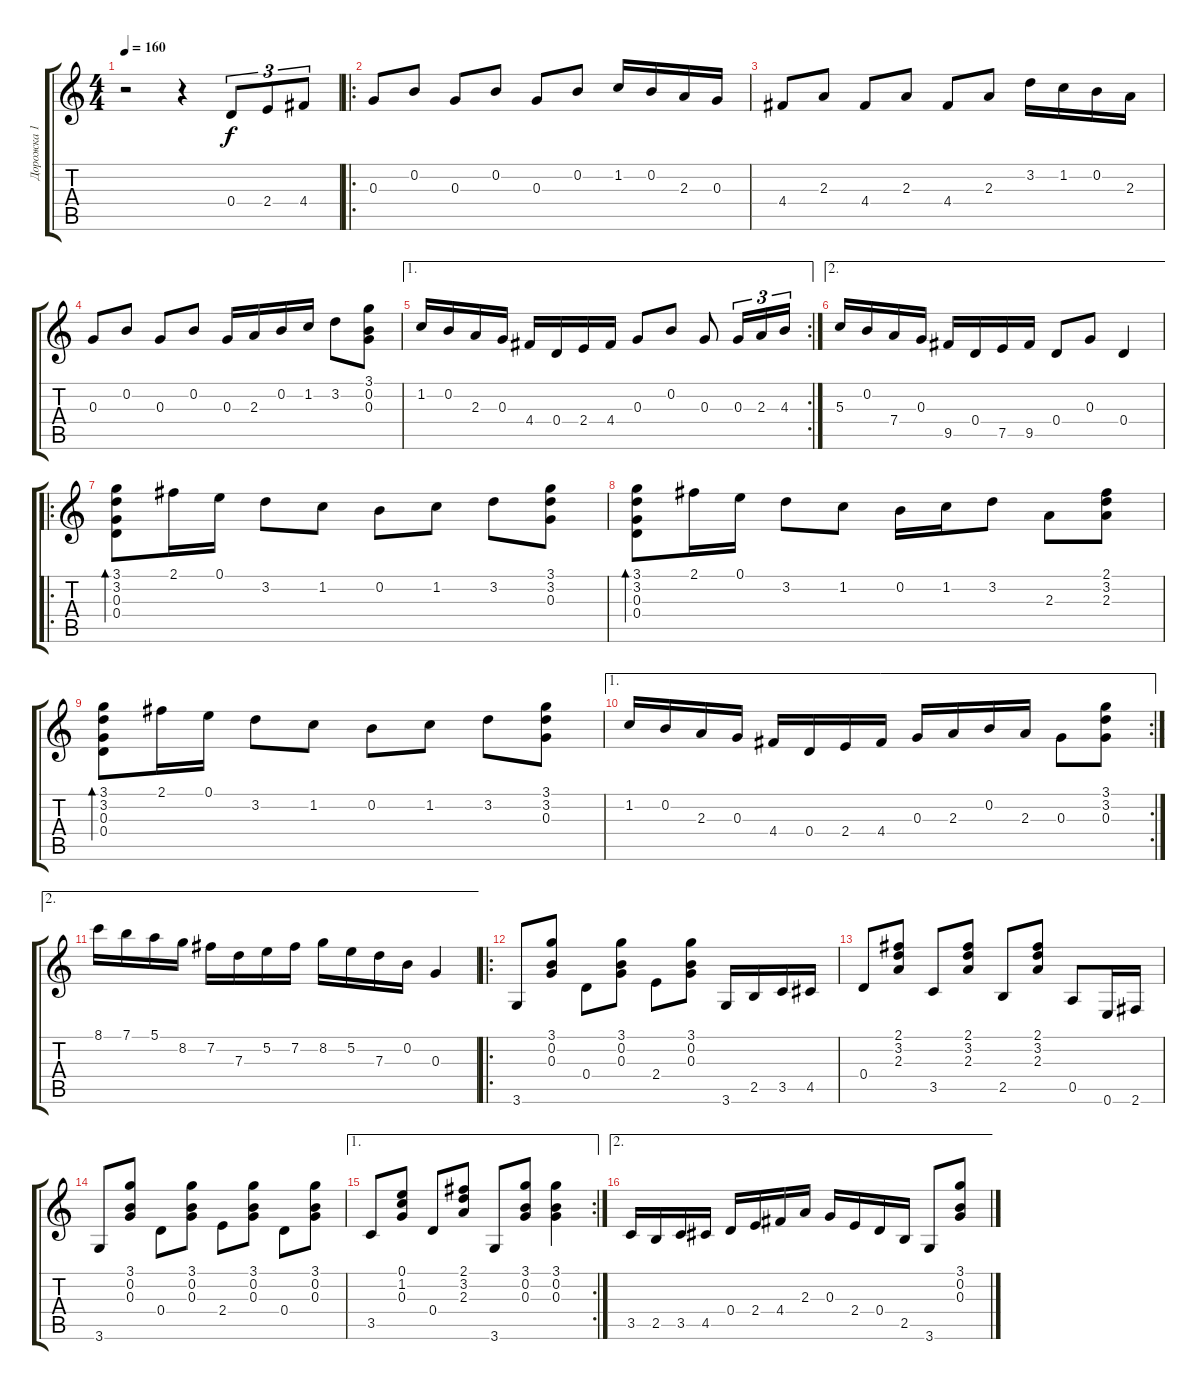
\track ("Дорожка 1" "Дорожка 1") {instrument acousticguitarnylon}
\staff {score tabs}
\tuning (E4 B3 G3 D3 A2 E2) {hide}
\ts (4 4)
\tempo 160
\clef g2
\ks c
r.2{dy f instrument acousticguitarnylon} r.4 0.4.8{tu (3 2)} 2.4.8{tu (3 2)} 4.4.8{tu (3 2)} |
\ro
0.3.8 0.2.8 0.3.8 0.2.8 0.3.8 0.2.8 1.2.16 0.2.16 2.3.16 0.3.16 |
4.4.8 2.3.8 4.4.8 2.3.8 4.4.8 2.3.8 3.2.16 1.2.16 0.2.16 2.3.16 |
0.3.8 0.2.8 0.3.8 0.2.8 0.3.16 2.3.16 0.2.16 1.2.16 3.2.8 (3.1 0.2 0.3).8 |
\ae 1
\rc 2
1.2.16 0.2.16 2.3.16 0.3.16 4.4.16 0.4.16 2.4.16 4.4.16 0.3.8 0.2.8 0.3.8 0.3.16{tu (3 2)} 2.3.16{tu (3 2)} 4.3.16{tu (3 2)} |
\ae 2
5.3.16 0.2.16 7.4.16 0.3.16 9.5.16 0.4.16 7.5.16 9.5.16 0.4.8 0.3.8 0.4.4 |
\ro
(3.1 3.2 0.3 0.4).8{bd 30} 2.1.16 0.1.16 3.2.8 1.2.8 0.2.8 1.2.8 3.2.8 (3.1 3.2 0.3).8 |
(3.1 3.2 0.3 0.4).8{bd 30} 2.1.16 0.1.16 3.2.8 1.2.8 0.2.16 1.2.16 3.2.8 2.3.8 (2.1 3.2 2.3).8 |
(3.1 3.2 0.3 0.4).8{bd 30} 2.1.16 0.1.16 3.2.8 1.2.8 0.2.8 1.2.8 3.2.8 (3.1 3.2 0.3).8 |
\ae 1
\rc 2
1.2.16 0.2.16 2.3.16 0.3.16 4.4.16 0.4.16 2.4.16 4.4.16 0.3.16 2.3.16 0.2.16 2.3.16 0.3.8 (3.1 3.2 0.3).8 |
\ae 2
8.1.16 7.1.16 5.1.16 8.2.16 7.2.16 7.3.16 5.2.16 7.2.16 8.2.16 5.2.16 7.3.16 0.2.16 0.3.4 |
\ro
3.6.8 (3.1 0.2 0.3).8 0.4.8 (3.1 0.2 0.3).8 2.4.8 (3.1 0.2 0.3).8 3.6.16 2.5.16 3.5.16 4.5.16 |
0.4.8 (2.1 3.2 2.3).8 3.5.8 (2.1 3.2 2.3).8 2.5.8 (2.1 3.2 2.3).8 0.5.8 0.6.16 2.6.16 |
3.6.8 (3.1 0.2 0.3).8 0.4.8 (3.1 0.2 0.3).8 2.4.8 (3.1 0.2 0.3).8 0.4.8 (3.1 0.2 0.3).8 |
\ae 1
\rc 2
3.5.8 (0.1 1.2 0.3).8 0.4.8 (2.1 3.2 2.3).8 3.6.8 (3.1 0.2 0.3).8 (3.1 0.2 0.3).4 |
\ae 2
3.5.16 2.5.16 3.5.16 4.5.16 0.4.16 2.4.16 4.4.16 2.3.16 0.3.16 2.4.16 0.4.16 2.5.16 3.6.8 (3.1 0.2 0.3).8
